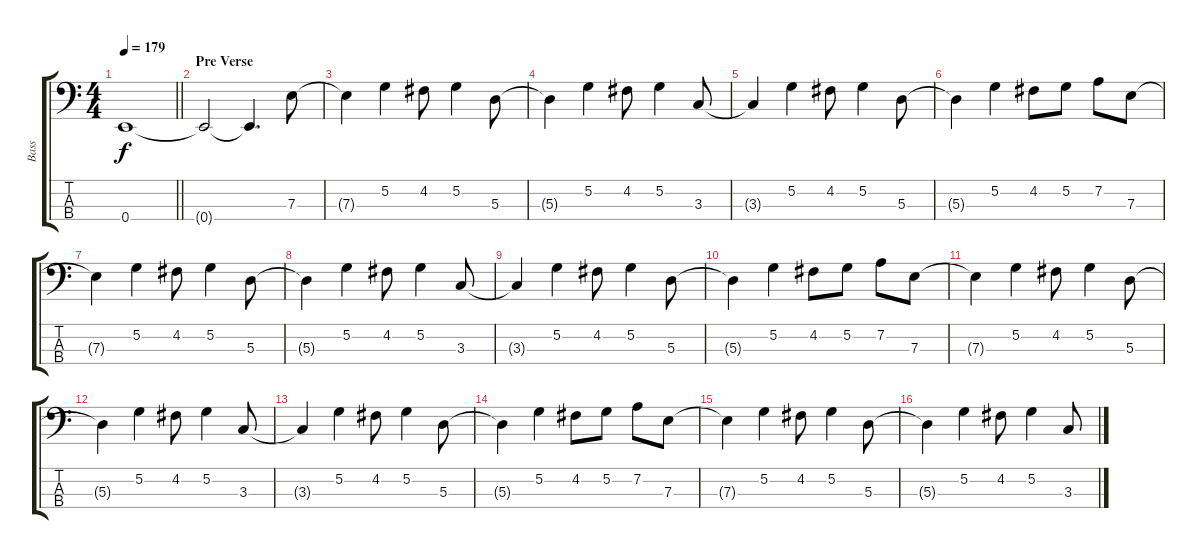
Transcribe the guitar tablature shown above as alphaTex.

\track ("Bass" "Bass") {instrument electricbasspick}
\staff {score tabs}
\tuning (G2 D2 A1 E1) {hide}
\ts (4 4)
\tempo 179
\clef f4
\barLineRight lightlight
\ks c
0.4.1{dy f} |
\section ("" "Pre Verse")
0.4{t}.2 0.4{t}.4{d} 7.3.8 |
7.3{t}.4 5.2.4 4.2.8 5.2.4 5.3.8 |
5.3{t}.4 5.2.4 4.2.8 5.2.4 3.3.8 |
3.3{t}.4 5.2.4 4.2.8 5.2.4 5.3.8 |
5.3{t}.4 5.2.4 4.2.8 5.2.8 7.2.8 7.3.8 |
7.3{t}.4 5.2.4 4.2.8 5.2.4 5.3.8 |
5.3{t}.4 5.2.4 4.2.8 5.2.4 3.3.8 |
3.3{t}.4 5.2.4 4.2.8 5.2.4 5.3.8 |
5.3{t}.4 5.2.4 4.2.8 5.2.8 7.2.8 7.3.8 |
7.3{t}.4 5.2.4 4.2.8 5.2.4 5.3.8 |
5.3{t}.4 5.2.4 4.2.8 5.2.4 3.3.8 |
3.3{t}.4 5.2.4 4.2.8 5.2.4 5.3.8 |
5.3{t}.4 5.2.4 4.2.8 5.2.8 7.2.8 7.3.8 |
7.3{t}.4 5.2.4 4.2.8 5.2.4 5.3.8 |
5.3{t}.4 5.2.4 4.2.8 5.2.4 3.3.8
